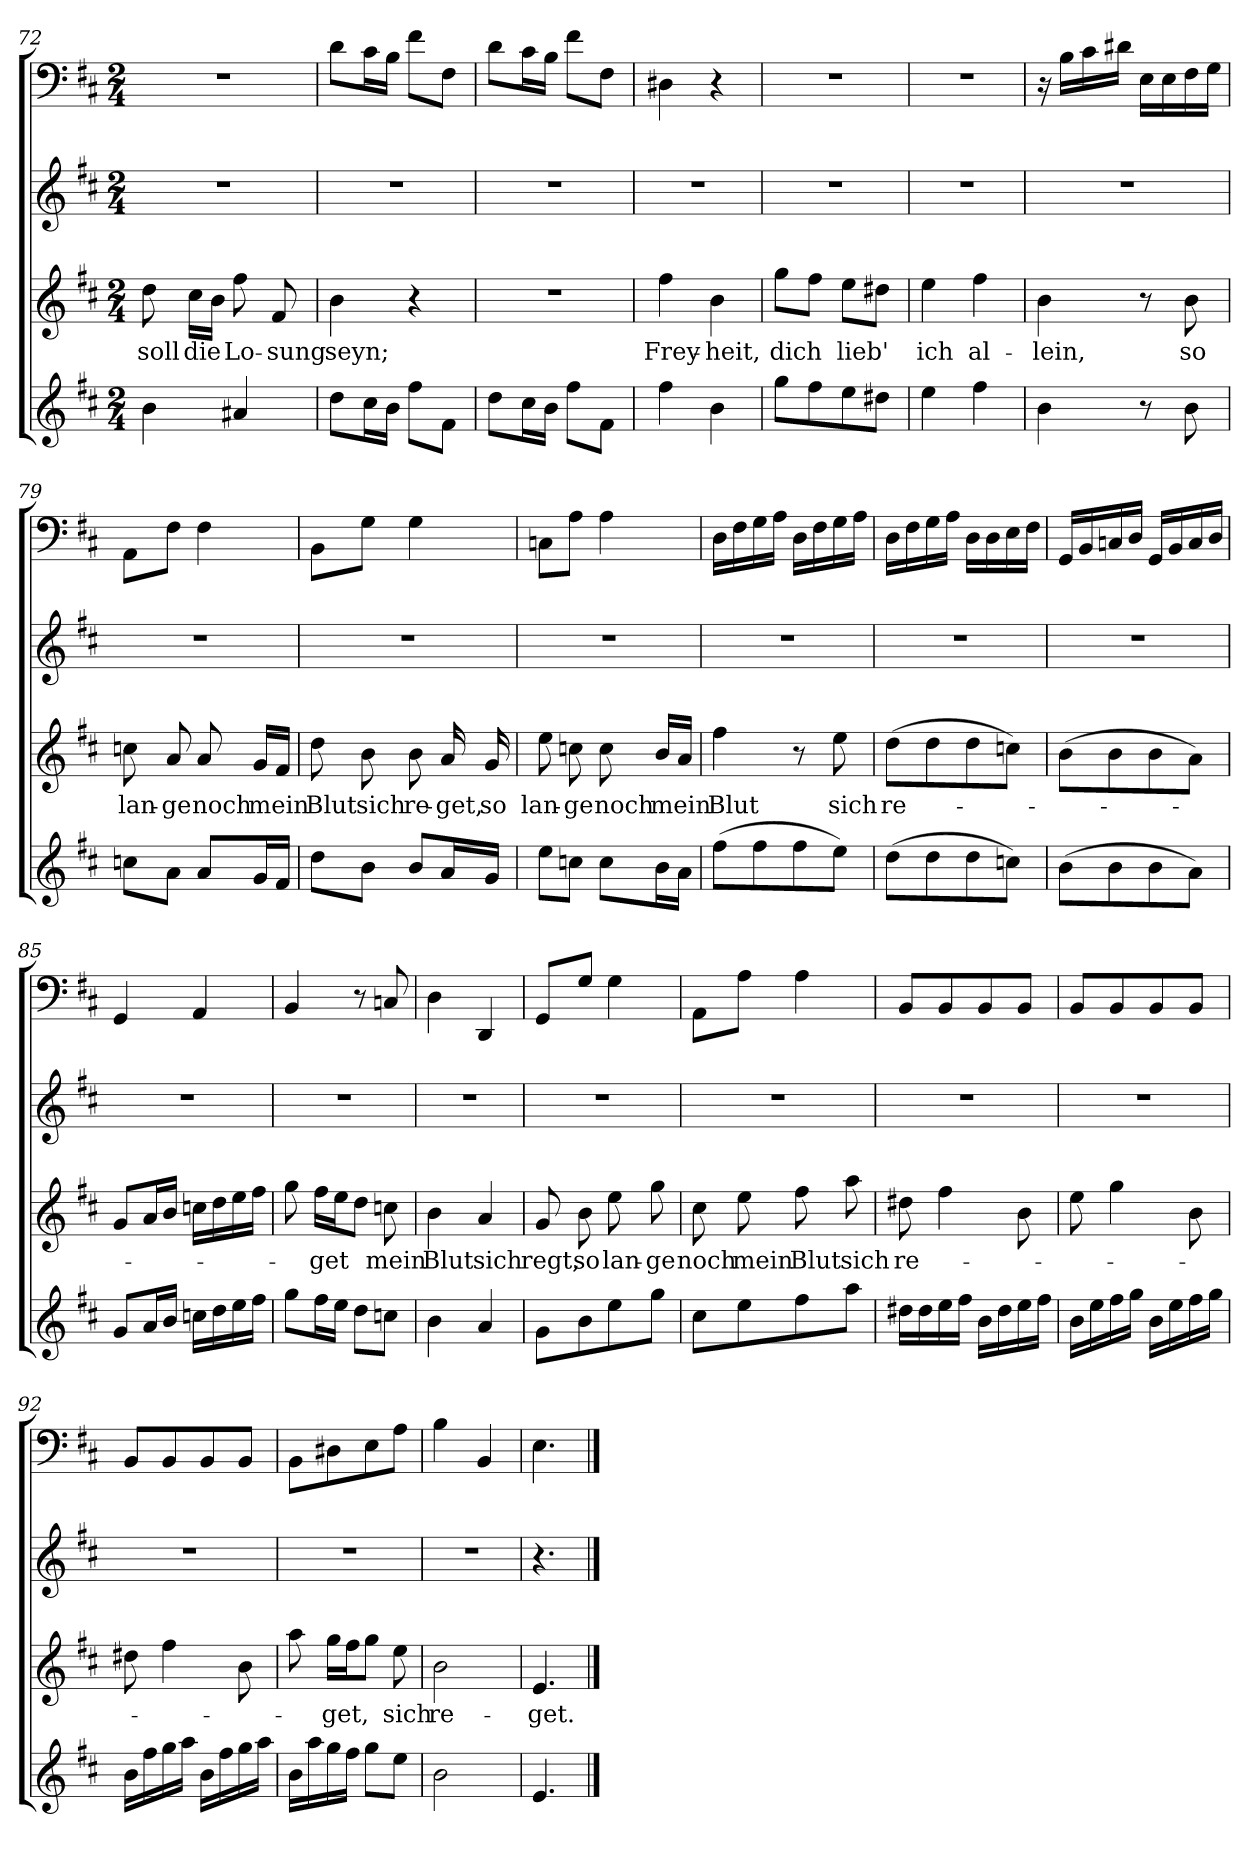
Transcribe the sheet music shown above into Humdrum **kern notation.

**kern	**kern	**text	**kern	**kern
*part4	*part3	*part3	*part2	*part1
*staff4	*staff3	*staff3	*staff2	*staff1
*clefG2	*clefG2	*	*clefG2	*clefF4
*k[f#c#]	*k[f#c#]	*	*k[f#c#]	*k[f#c#]
*D:	*D:	*	*D:	*D:
*M2/4	*M2/4	*	*M2/4	*M2/4
=72	=72	=72	=72	=72
4b\	8dd\	soll	2r	2r
.	16cc#\LL	die	.	.
.	16b\JJ	.	.	.
4a#X/	8ff#\	Lo-	.	.
.	8f#/	-sung	.	.
=73	=73	=73	=73	=73
8dd\L	4b\	seyn;	2r	8d\L
16cc#\L	.	.	.	16c#\L
16b\JJ	.	.	.	16B\JJ
8ff#\L	4r	.	.	8f#\L
8f#\J	.	.	.	8F#\J
=74	=74	=74	=74	=74
8dd\L	2r	.	2r	8d\L
16cc#\L	.	.	.	16c#\L
16b\JJ	.	.	.	16B\JJ
8ff#\L	.	.	.	8f#\L
8f#\J	.	.	.	8F#\J
=75	=75	=75	=75	=75
4ff#\	4ff#\	Frey-	2r	4D#X\
4b\	4b\	-heit,	.	4r
=76	=76	=76	=76	=76
8gg\L	8gg\L	dich	2r	2r
8ff#\	8ff#\J	.	.	.
8ee\	8ee\L	lieb'	.	.
8dd#X\J	8dd#X\J	.	.	.
=77	=77	=77	=77	=77
4ee\	4ee\	ich	2r	2r
4ff#\	4ff#\	al-	.	.
=78	=78	=78	=78	=78
4b\	4b\	-lein,	2r	16r
.	.	.	.	16B\LL
.	.	.	.	16c#\
.	.	.	.	16d#X\JJ
8r	8r	.	.	16E\LL
.	.	.	.	16E\
8b\	8b\	so	.	16F#\
.	.	.	.	16G\JJ
=79	=79	=79	=79	=79
8ccn\L	8ccn\	lan-	2r	8AA\L
8a\J	8a/	-ge	.	8F#\J
8a/L	8a/	noch	.	4F#\
16g/L	16g/LL	mein	.	.
16f#/JJ	16f#/JJ	.	.	.
=80	=80	=80	=80	=80
8dd\L	8dd\	Blut	2r	8BB\L
8b\J	8b\	sich	.	8G\J
8b/L	8b\	re-	.	4G\
16a/L	16a/	-get,	.	.
16g/JJ	16g/	so	.	.
=81	=81	=81	=81	=81
8ee\L	8ee\	lan-	2r	8Cn\L
8ccn\J	8ccn\	-ge	.	8A\J
8cc\L	8cc\	noch	.	4A\
16b\L	16b/LL	mein	.	.
16a\JJ	16a/JJ	.	.	.
=82	=82	=82	=82	=82
(8ff#\L	4ff#\	Blut	2r	16D\LL
.	.	.	.	16F#\
8ff#\	.	.	.	16G\
.	.	.	.	16A\JJ
8ff#\	8r	.	.	16D\LL
.	.	.	.	16F#\
8ee\J)	8ee\	sich	.	16G\
.	.	.	.	16A\JJ
=83	=83	=83	=83	=83
(8dd\L	(8dd\L	re-	2r	16D\LL
.	.	.	.	16F#\
8dd\	8dd\	.	.	16G\
.	.	.	.	16A\JJ
8dd\	8dd\	.	.	16D\LL
.	.	.	.	16D\
8ccn\J)	8ccn\J)	.	.	16E\
.	.	.	.	16F#\JJ
=84	=84	=84	=84	=84
(8b\L	(8b\L	.	2r	16GG/LL
.	.	.	.	16BB/
8b\	8b\	.	.	16Cn/
.	.	.	.	16D/JJ
8b\	8b\	.	.	16GG/LL
.	.	.	.	16BB/
8a\J)	8a\J)	.	.	16C/
.	.	.	.	16D/JJ
=85	=85	=85	=85	=85
8g/L	8g/L	.	2r	4GG/
16a/L	16a/L	.	.	.
16b/JJ	16b/JJ	.	.	.
16ccn\LL	16ccn\LL	.	.	4AA/
16dd\	16dd\	.	.	.
16ee\	16ee\	.	.	.
16ff#\JJ	16ff#\JJ	.	.	.
=86	=86	=86	=86	=86
8gg\L	8gg\	.	2r	4BB/
16ff#\L	16ff#\LL	-get	.	.
16ee\JJ	16ee\J	.	.	.
8dd\L	8dd\J	.	.	8r
8ccn\J	8ccn\	mein	.	8Cn/
=87	=87	=87	=87	=87
4b\	4b\	Blut	2r	4D\
4a/	4a/	sich	.	4DD/
=88	=88	=88	=88	=88
8g\L	8g/	regt,	2r	8GG/L
8b\	8b\	so	.	8G/J
8ee\	8ee\	lan-	.	4G\
8gg\J	8gg\	-ge	.	.
=89	=89	=89	=89	=89
8cc#\L	8cc#\	noch	2r	8AA\L
8ee\	8ee\	mein	.	8A\J
8ff#\	8ff#\	Blut	.	4A\
8aa\J	8aa\	sich	.	.
=90	=90	=90	=90	=90
16dd#X\LL	8dd#X\	re-	2r	8BB/L
16dd#\	.	.	.	.
16ee\	4ff#\	.	.	8BB/
16ff#\JJ	.	.	.	.
16b\LL	.	.	.	8BB/
16dd#\	.	.	.	.
16ee\	8b\	.	.	8BB/J
16ff#\JJ	.	.	.	.
=91	=91	=91	=91	=91
16b\LL	8ee\	.	2r	8BB/L
16ee\	.	.	.	.
16ff#\	4gg\	.	.	8BB/
16gg\JJ	.	.	.	.
16b\LL	.	.	.	8BB/
16ee\	.	.	.	.
16ff#\	8b\	.	.	8BB/J
16gg\JJ	.	.	.	.
=92	=92	=92	=92	=92
16b\LL	8dd#X\	.	2r	8BB/L
16ff#\	.	.	.	.
16gg\	4ff#\	.	.	8BB/
16aa\JJ	.	.	.	.
16b\LL	.	.	.	8BB/
16ff#\	.	.	.	.
16gg\	8b\	.	.	8BB/J
16aa\JJ	.	.	.	.
=93	=93	=93	=93	=93
16b\LL	8aa\	.	2r	8BB\L
16aa\	.	.	.	.
16gg\	16gg\LL	-get,	.	8D#X\
16ff#\JJ	16ff#\J	.	.	.
8gg\L	8gg\J	.	.	8E\
8ee\J	8ee\	sich	.	8A\J
=94	=94	=94	=94	=94
2b\	2b\	re-	2r	4B\
.	.	.	.	4BB/
=95	=95	=95	=95	=95
4.e/	4.e/	-get.	4.r	4.E\
==	==	==	==	==
*-	*-	*-	*-	*-
